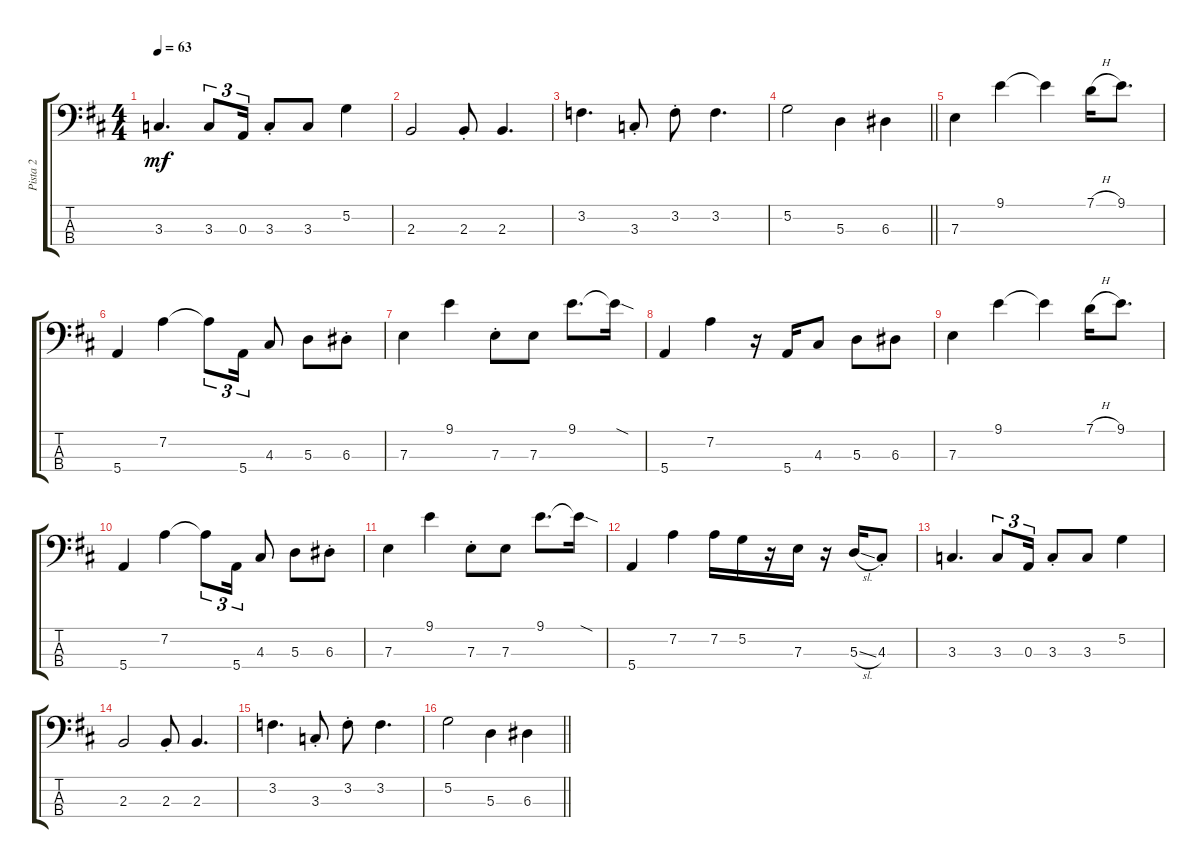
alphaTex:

\track ("Pista 2" "Pista 2") {instrument electricbassfinger}
\staff {score tabs}
\tuning (G2 D2 A1 E1) {hide}
\ts (4 4)
\tempo 63
\clef f4
\ks d
3.3.4{d dy mf} 3.3.8{tu (3 2)} 0.3.16{tu (3 2)} 3.3{st}.8 3.3.8 5.2.4 |
2.3.2 2.3{st}.8 2.3.4{d} |
3.2.4{d} 3.3{st}.8 3.2{st}.8 3.2.4{d} |
\barLineRight lightlight
5.2.2 5.3.4 6.3.4 |
7.3.4 9.1.4 9.1{t}.4 7.1{h}.16 9.1.8{d} |
5.4.4 7.2.4 7.2{t}.8{tu (3 2)} 5.4.16{tu (3 2)} 4.3.8 5.3.8 6.3{st}.8 |
7.3.4 9.1.4 7.3{st}.8 7.3.8 9.1.8{d} 9.1{sod t}.16 |
5.4.4 7.2.4 r.16 5.4.16 4.3.8 5.3.8 6.3.8 |
7.3.4 9.1.4 9.1{t}.4 7.1{h}.16 9.1.8{d} |
5.4.4 7.2.4 7.2{t}.8{tu (3 2)} 5.4.16{tu (3 2)} 4.3.8 5.3.8 6.3{st}.8 |
7.3.4 9.1.4 7.3{st}.8 7.3.8 9.1.8{d} 9.1{sod t}.16 |
5.4.4 7.2.4 7.2.16 5.2.16 r.16 7.3.16 r.16 5.3{sl}.16 4.3{st}.8 |
3.3.4{d} 3.3.8{tu (3 2)} 0.3.16{tu (3 2)} 3.3{st}.8 3.3.8 5.2.4 |
2.3.2 2.3{st}.8 2.3.4{d} |
3.2.4{d} 3.3{st}.8 3.2{st}.8 3.2.4{d} |
\barLineRight lightlight
5.2.2 5.3.4 6.3.4
